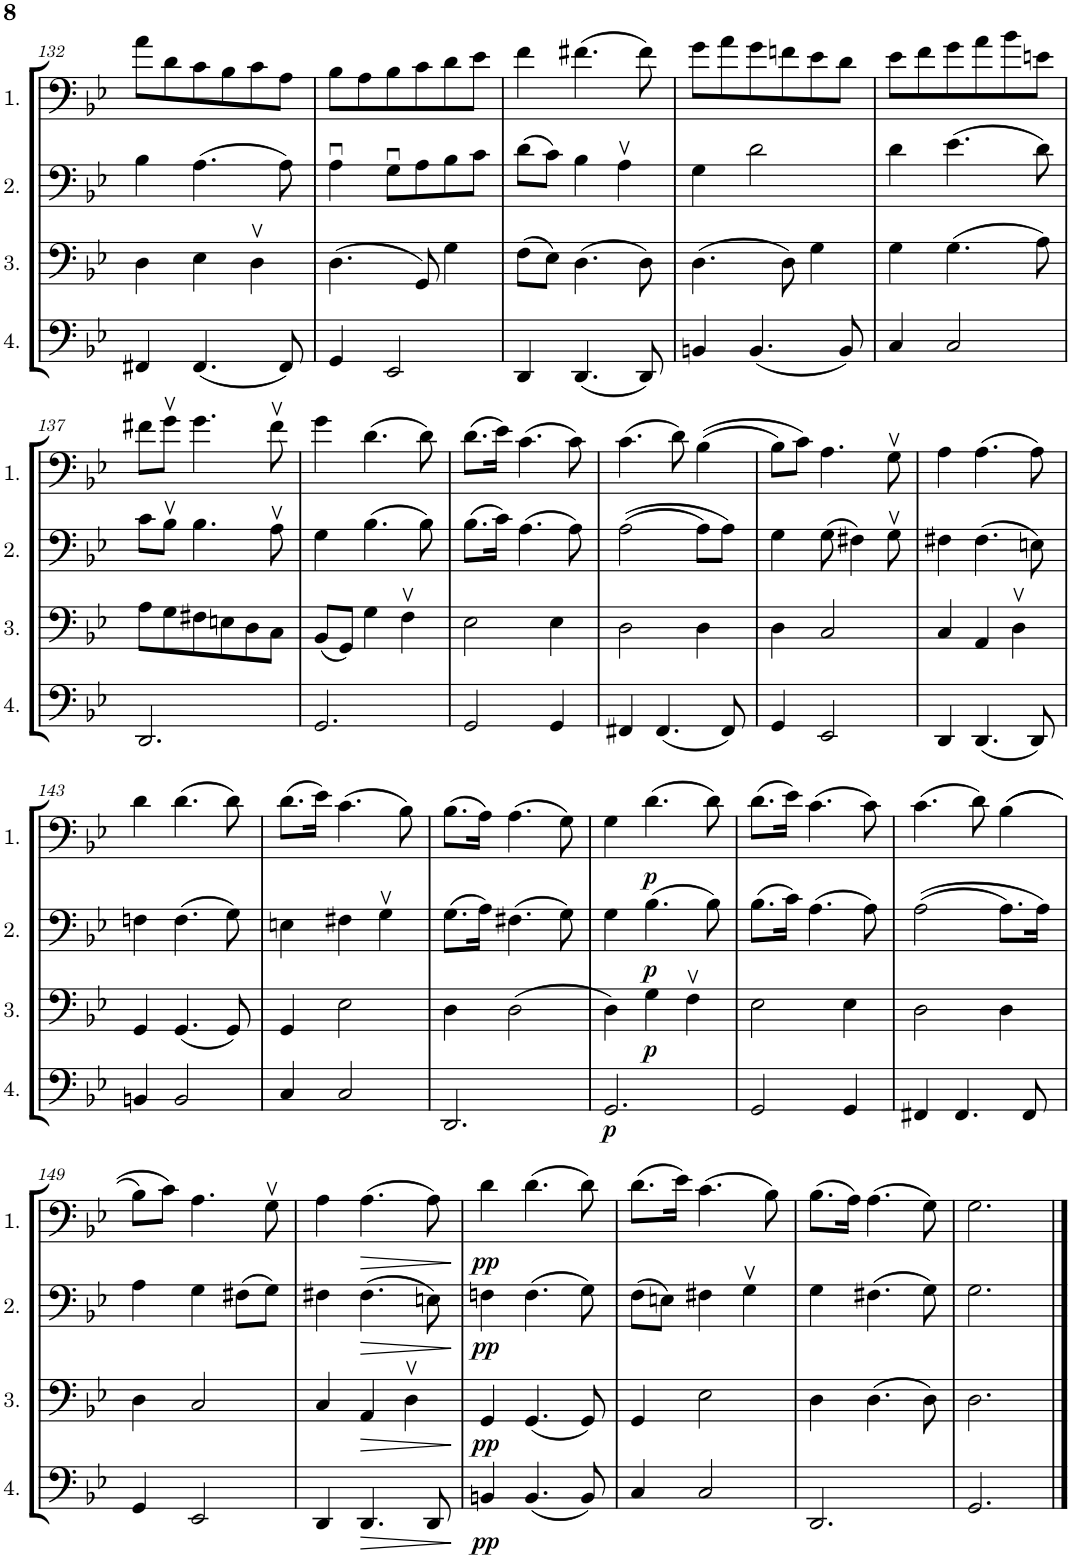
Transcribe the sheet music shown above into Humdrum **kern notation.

**kern	**dynam	**kern	**dynam	**kern	**dynam	**kern	**dynam
*part4	*part4	*part3	*part3	*part2	*part2	*part1	*part1
*staff4	*staff4	*staff3	*staff3	*staff2	*staff2	*staff1	*staff1
*I"Cello 4	*	*I"Cello 3	*	*I"Cello 2	*	*I"Cello 1	*
!!LO:PB:g=z
*clefF4	*	*clefF4	*	*clefF4	*	*clefF4	*
*k[b-e-]	*	*k[b-e-]	*	*k[b-e-]	*	*k[b-e-]	*
*M3/4	*	*M3/4	*	*M3/4	*	*M3/4	*
=132	=132	=132	=132	=132	=132	=132	=132
4FF#X/	.	4D\	.	4B-\	.	8a\L	.
.	.	.	.	.	.	8d\	.
(4.FF#/	.	4E-\	.	(4.A\	.	8c\	.
.	.	.	.	.	.	8B-\	.
.	.	4Dv\	.	.	.	8c\	.
8FF#/)	.	.	.	8A\)	.	8A\J	.
=133	=133	=133	=133	=133	=133	=133	=133
4GG/	.	(4.D\	.	4Au\	.	8B-\L	.
.	.	.	.	.	.	8A\	.
2EE-/	.	.	.	8Gu\L	.	8B-\	.
.	.	8GG/)	.	8A\	.	8c\	.
.	.	4G\	.	8B-\	.	8d\	.
.	.	.	.	8c\J	.	8e-\J	.
=134	=134	=134	=134	=134	=134	=134	=134
4DD/	.	(8F\L	.	(8d\L	.	4f\	.
.	.	8E-\J)	.	8c\J)	.	.	.
(4.DD/	.	(4.D\	.	4B-\	.	(4.f#X\	.
.	.	.	.	4Av\	.	.	.
8DD/)	.	8D\)	.	.	.	8f#\)	.
=135	=135	=135	=135	=135	=135	=135	=135
4BBn/	.	(4.D\	.	4G\	.	8g\L	.
.	.	.	.	.	.	8a\	.
(4.BB/	.	.	.	2d\	.	8g\	.
.	.	8D\)	.	.	.	8fn\	.
.	.	4G\	.	.	.	8e-\	.
8BB/)	.	.	.	.	.	8d\J	.
=136	=136	=136	=136	=136	=136	=136	=136
4C/	.	4G\	.	4d\	.	8e-\L	.
.	.	.	.	.	.	8f\	.
2C/	.	(4.G\	.	(4.e-\	.	8g\	.
.	.	.	.	.	.	8a\	.
.	.	.	.	.	.	8b-\	.
.	.	8A\)	.	8d\)	.	8en\J	.
!!LO:LB:g=z
=137	=137	=137	=137	=137	=137	=137	=137
2.DD/	.	8A\L	.	8c\L	.	8f#X\L	.
.	.	8G\	.	8B-v\J	.	8gv\J	.
.	.	8F#X\	.	4.B-\	.	4.g\	.
.	.	8En\	.	.	.	.	.
.	.	8D\	.	.	.	.	.
.	.	8C\J	.	8Av\	.	8f#v\	.
=138	=138	=138	=138	=138	=138	=138	=138
2.GG/	.	(8BB-/L	.	4G\	.	4g\	.
.	.	8GG/J)	.	.	.	.	.
.	.	4G\	.	(4.B-\	.	(4.d\	.
.	.	4Fv\	.	.	.	.	.
.	.	.	.	8B-\)	.	8d\)	.
=139	=139	=139	=139	=139	=139	=139	=139
2GG/	.	2E-\	.	(8.B-\L	.	(8.d\L	.
.	.	.	.	16c\Jk)	.	16e-\Jk)	.
.	.	.	.	(4.A\	.	(4.c\	.
4GG/	.	4E-\	.	.	.	.	.
.	.	.	.	8A\)	.	8c\)	.
=140	=140	=140	=140	=140	=140	=140	=140
4FF#X/	.	2D\	.	((2A\	.	(4.c\	.
(4.FF#/	.	.	.	.	.	.	.
.	.	.	.	.	.	8d\)	.
.	.	4D\	.	8A\L)	.	((4B-\	.
8FF#/)	.	.	.	8A\J)	.	.	.
=141	=141	=141	=141	=141	=141	=141	=141
4GG/	.	4D\	.	4G\	.	8B-\L)	.
.	.	.	.	.	.	8c\J)	.
2EE-/	.	2C/	.	(8G\	.	4.A\	.
.	.	.	.	4F#X\)	.	.	.
.	.	.	.	8Gv\	.	8Gv\	.
=142	=142	=142	=142	=142	=142	=142	=142
4DD/	.	4C/	.	4F#X\	.	4A\	.
(4.DD/	.	4AA/	.	(4.F#\	.	(4.A\	.
.	.	4Dv\	.	.	.	.	.
8DD/)	.	.	.	8En\)	.	8A\)	.
!!LO:LB:g=z
=143	=143	=143	=143	=143	=143	=143	=143
4BBn/	.	4GG/	.	4Fn\	.	4d\	.
2BB/	.	(4.GG/	.	(4.F\	.	(4.d\	.
.	.	8GG/)	.	8G\)	.	8d\)	.
=144	=144	=144	=144	=144	=144	=144	=144
4C/	.	4GG/	.	4En\	.	(8.d\L	.
.	.	.	.	.	.	16e-\Jk)	.
2C/	.	2E-\	.	4F#X\	.	(4.c\	.
.	.	.	.	4Gv\	.	.	.
.	.	.	.	.	.	8B-\)	.
=145	=145	=145	=145	=145	=145	=145	=145
2.DD/	.	4D\	.	(8.G\L	.	(8.B-\L	.
.	.	.	.	16A\Jk)	.	16A\Jk)	.
.	.	(2D\	.	(4.F#X\	.	(4.A\	.
.	.	.	.	8G\)	.	8G\)	.
=146	=146	=146	=146	=146	=146	=146	=146
!	!LO:DY:b	!	!	!	!	!	!
2.GG/	p	4D\)	.	4G\	.	4G\	.
!	!	!	!LO:DY:b	!	!LO:DY:b	!	!LO:DY:b
.	.	4G\	p	(4.B-\	p	(4.d\	p
.	.	4Fv\	.	.	.	.	.
.	.	.	.	8B-\)	.	8d\)	.
=147	=147	=147	=147	=147	=147	=147	=147
2GG/	.	2E-\	.	(8.B-\L	.	(8.d\L	.
.	.	.	.	16c\Jk)	.	16e-\Jk)	.
.	.	.	.	(4.A\	.	(4.c\	.
4GG/	.	4E-\	.	.	.	.	.
.	.	.	.	8A\)	.	8c\)	.
=148	=148	=148	=148	=148	=148	=148	=148
4FF#X/	.	2D\	.	((2A\	.	(4.c\	.
4.FF#/	.	.	.	.	.	.	.
.	.	.	.	.	.	8d\)	.
.	.	4D\	.	8.A\L)	.	((4B-\	.
8FF#/	.	.	.	.	.	.	.
.	.	.	.	16A\Jk)	.	.	.
!!LO:LB:g=z
=149	=149	=149	=149	=149	=149	=149	=149
4GG/	.	4D\	.	4A\	.	8B-\L)	.
.	.	.	.	.	.	8c\J)	.
2EE-/	.	2C/	.	4G\	.	4.A\	.
.	.	.	.	(8F#X\L	.	.	.
.	.	.	.	8G\J)	.	8Gv\	.
=150	=150	=150	=150	=150	=150	=150	=150
4DD/	.	4C/	.	4F#X\	.	4A\	.
!	!LO:HP:b	!	!LO:HP:b	!	!LO:HP:b	!	!LO:HP:b
4.DD/	>	4AA/	>	(4.F#\	>	(4.A\	>
.	.	4Dv\	.	.	.	.	.
8DD/	.	.	.	8En\)	.	8A\)	.
.	]	.	]	.	]	.	]
=151	=151	=151	=151	=151	=151	=151	=151
!	!LO:DY:b	!	!LO:DY:b	!	!LO:DY:b	!	!LO:DY:b
4BBn/	pp	4GG/	pp	4Fn\	pp	4d\	pp
(4.BB/	.	(4.GG/	.	(4.F\	.	(4.d\	.
8BB/)	.	8GG/)	.	8G\)	.	8d\)	.
=152	=152	=152	=152	=152	=152	=152	=152
4C/	.	4GG/	.	(8F\L	.	(8.d\L	.
.	.	.	.	8En\J)	.	.	.
.	.	.	.	.	.	16e-\Jk)	.
2C/	.	2E-\	.	4F#X\	.	(4.c\	.
.	.	.	.	4Gv\	.	.	.
.	.	.	.	.	.	8B-\)	.
=153	=153	=153	=153	=153	=153	=153	=153
2.DD/	.	4D\	.	4G\	.	(8.B-\L	.
.	.	.	.	.	.	16A\Jk)	.
.	.	(4.D\	.	(4.F#X\	.	(4.A\	.
.	.	8D\)	.	8G\)	.	8G\)	.
=154	=154	=154	=154	=154	=154	=154	=154
2.GG/	.	2.D\	.	2.G\	.	2.G\	.
==	==	==	==	==	==	==	==
*-	*-	*-	*-	*-	*-	*-	*-
